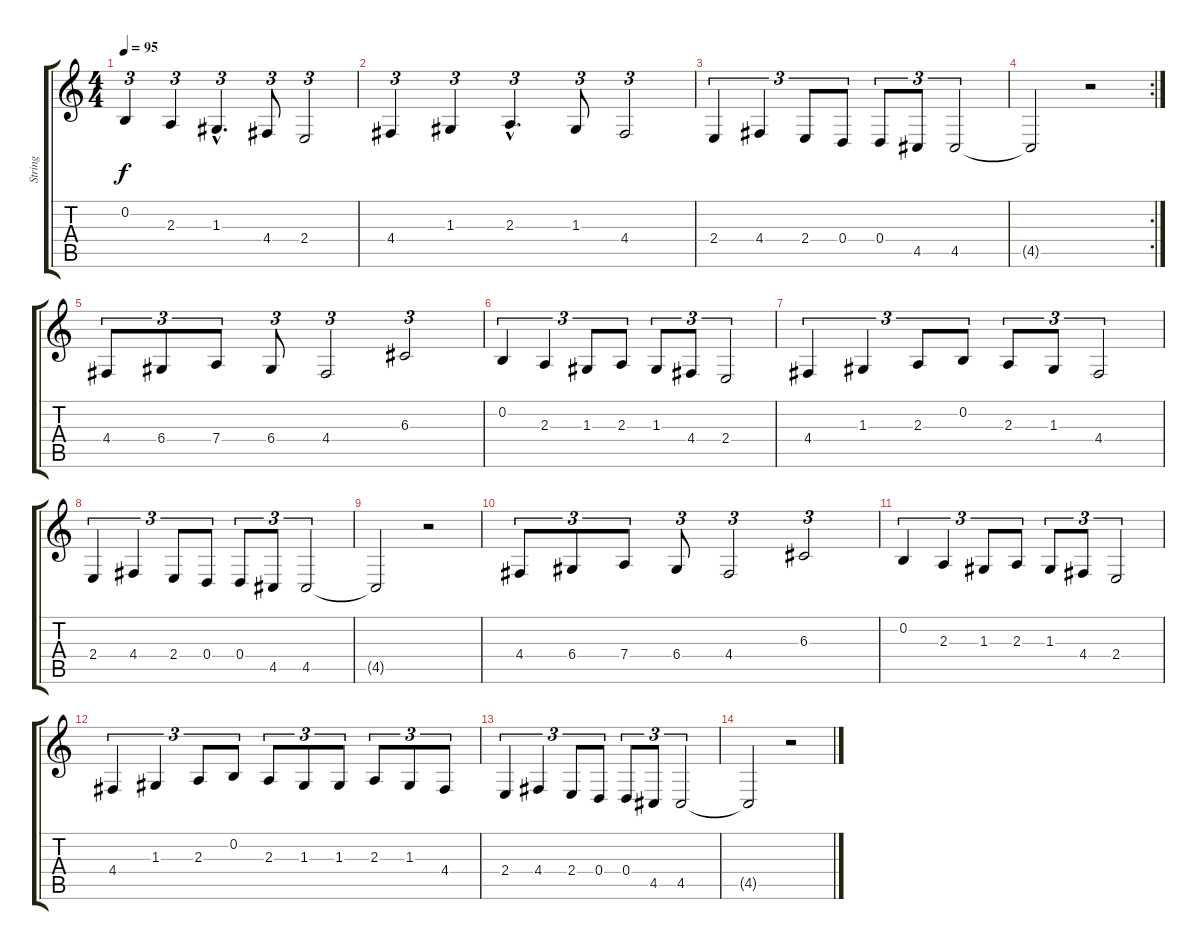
\track ("String" "String") {instrument stringensemble1}
\staff {score tabs}
\tuning (E4 B3 G3 D3 A2 E2) {hide}
\ts (4 4)
\tempo 95
\clef g2
\ks c
0.2.4{tu (3 2) dy f} 2.3.4{tu (3 2)} 1.3{hac}.4{d tu (3 2)} 4.4.8{tu (3 2)} 2.4.2{tu (3 2)} |
4.4.4{tu (3 2)} 1.3.4{tu (3 2)} 2.3{hac}.4{d tu (3 2)} 1.3.8{tu (3 2)} 4.4.2{tu (3 2)} |
2.4.4{tu (3 2)} 4.4.4{tu (3 2)} 2.4.8{tu (3 2)} 0.4.8{tu (3 2)} 0.4.8{tu (3 2)} 4.5.8{tu (3 2)} 4.5.2{tu (3 2)} |
\rc 2
4.5{t}.2 r.2 |
4.4.8{tu (3 2)} 6.4.8{tu (3 2)} 7.4.8{tu (3 2)} 6.4.8{tu (3 2)} 4.4.2{tu (3 2)} 6.3.2{tu (3 2)} |
0.2.4{tu (3 2)} 2.3.4{tu (3 2)} 1.3.8{tu (3 2)} 2.3.8{tu (3 2)} 1.3.8{tu (3 2)} 4.4.8{tu (3 2)} 2.4.2{tu (3 2)} |
4.4.4{tu (3 2)} 1.3.4{tu (3 2)} 2.3.8{tu (3 2)} 0.2.8{tu (3 2)} 2.3.8{tu (3 2)} 1.3.8{tu (3 2)} 4.4.2{tu (3 2)} |
2.4.4{tu (3 2)} 4.4.4{tu (3 2)} 2.4.8{tu (3 2)} 0.4.8{tu (3 2)} 0.4.8{tu (3 2)} 4.5.8{tu (3 2)} 4.5.2{tu (3 2)} |
4.5{t}.2 r.2 |
4.4.8{tu (3 2)} 6.4.8{tu (3 2)} 7.4.8{tu (3 2)} 6.4.8{tu (3 2)} 4.4.2{tu (3 2)} 6.3.2{tu (3 2)} |
0.2.4{tu (3 2)} 2.3.4{tu (3 2)} 1.3.8{tu (3 2)} 2.3.8{tu (3 2)} 1.3.8{tu (3 2)} 4.4.8{tu (3 2)} 2.4.2{tu (3 2)} |
4.4.4{tu (3 2)} 1.3.4{tu (3 2)} 2.3.8{tu (3 2)} 0.2.8{tu (3 2)} 2.3.8{tu (3 2)} 1.3.8{tu (3 2)} 1.3.8{tu (3 2)} 2.3.8{tu (3 2)} 1.3.8{tu (3 2)} 4.4.8{tu (3 2)} |
2.4.4{tu (3 2)} 4.4.4{tu (3 2)} 2.4.8{tu (3 2)} 0.4.8{tu (3 2)} 0.4.8{tu (3 2)} 4.5.8{tu (3 2)} 4.5.2{tu (3 2)} |
4.5{t}.2 r.2
